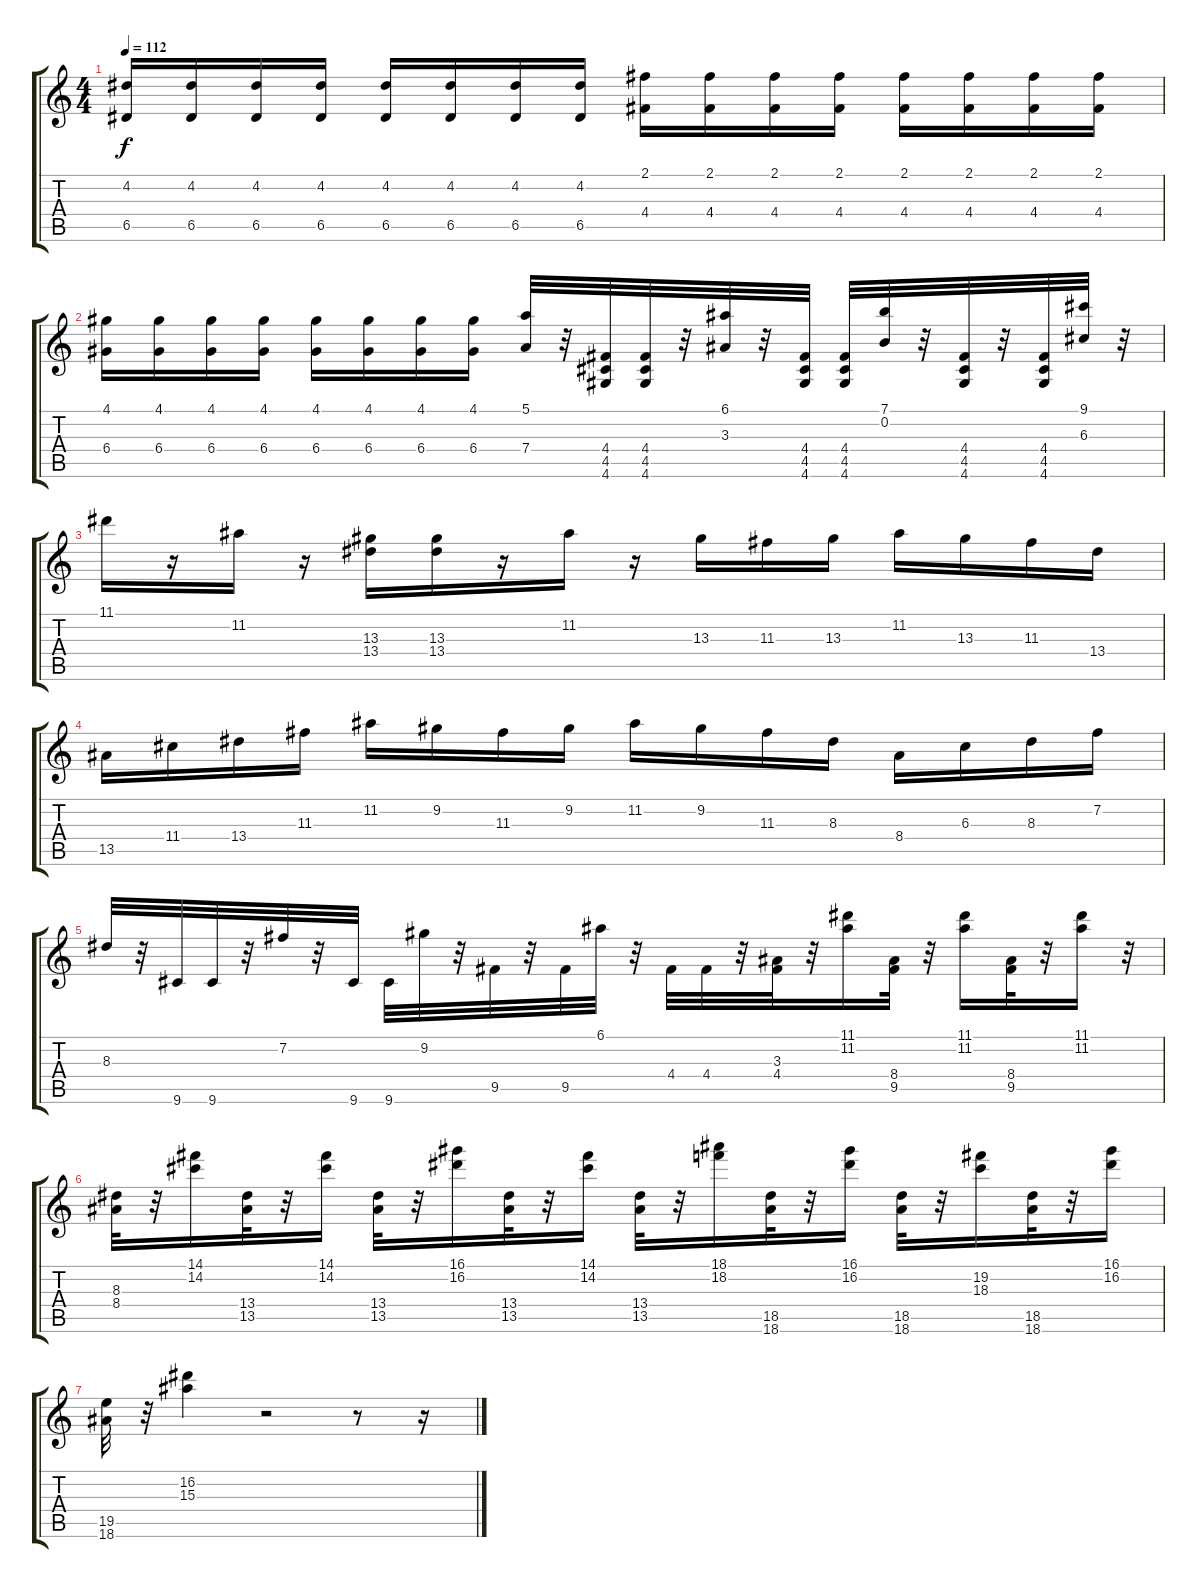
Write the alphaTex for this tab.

\track "" {instrument acousticguitarsteel}
\staff {score tabs}
\tuning (E4 B3 G3 D3 A2 E2) {hide}
\ts (4 4)
\tempo 112
\clef g2
\ks c
(4.2 6.5).16{dy f} (4.2 6.5).16 (4.2 6.5).16 (4.2 6.5).16 (4.2 6.5).16 (4.2 6.5).16 (4.2 6.5).16 (4.2 6.5).16 (2.1 4.4).16 (2.1 4.4).16 (2.1 4.4).16 (2.1 4.4).16 (2.1 4.4).16 (2.1 4.4).16 (2.1 4.4).16 (2.1 4.4).16 |
(4.1 6.4).16 (4.1 6.4).16 (4.1 6.4).16 (4.1 6.4).16 (4.1 6.4).16 (4.1 6.4).16 (4.1 6.4).16 (4.1 6.4).16 (5.1 7.4).32 r.32 (4.4 4.5 4.6).32 (4.4 4.5 4.6).32 r.32 (6.1 3.3).32 r.32 (4.4 4.5 4.6).32 (4.4 4.5 4.6).32 (7.1 0.2).32 r.32 (4.4 4.5 4.6).32 r.32 (4.4 4.5 4.6).32 (9.1 6.3).32 r.32 |
11.1.16 r.16 11.2.16 r.16 (13.3 13.4).16 (13.3 13.4).16 r.16 11.2.16 r.16 13.3.16 11.3.16 13.3.16 11.2.16 13.3.16 11.3.16 13.4.16 |
13.5.16 11.4.16 13.4.16 11.3.16 11.2.16 9.2.16 11.3.16 9.2.16 11.2.16 9.2.16 11.3.16 8.3.16 8.4.16 6.3.16 8.3.16 7.2.16 |
8.3.32 r.32 9.6.32 9.6.32 r.32 7.2.32 r.32 9.6.32 9.6.32 9.2.32 r.32 9.5.32 r.32 9.5.32 6.1.32 r.32 4.4.32 4.4.32 r.32 (3.3 4.4).32 r.32 (11.1 11.2).16 (8.4 9.5).32 r.32 (11.1 11.2).16 (8.4 9.5).32 r.32 (11.1 11.2).16 r.32 |
(8.3 8.4).32 r.32 (14.1 14.2).16 (13.4 13.5).32 r.32 (14.1 14.2).16 (13.4 13.5).32 r.32 (16.1 16.2).16 (13.4 13.5).32 r.32 (14.1 14.2).16 (13.4 13.5).32 r.32 (18.1 18.2).16 (18.5 18.6).32 r.32 (16.1 16.2).16 (18.5 18.6).32 r.32 (19.2 18.3).16 (18.5 18.6).32 r.32 (16.1 16.2).16 |
(19.5 18.6).32 r.32 (16.2 15.3).4 r.2 r.8 r.16
